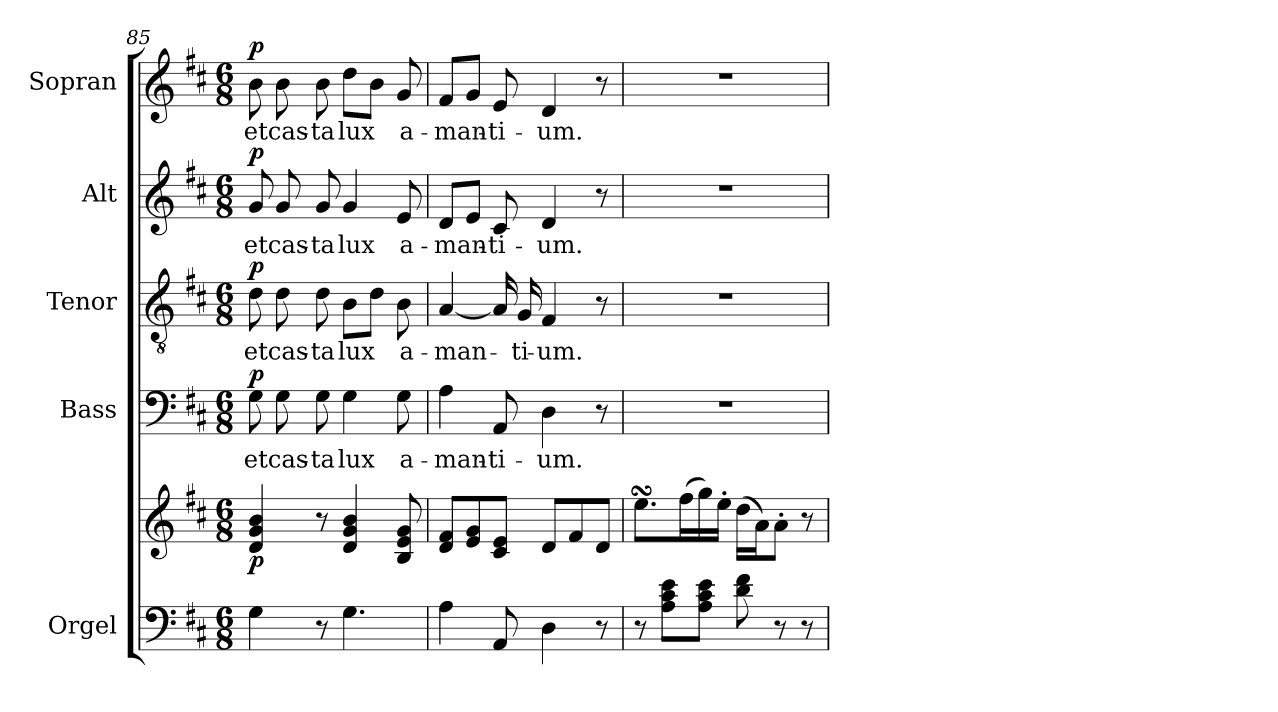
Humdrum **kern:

**kern	**kern	**dynam	**kern	**text	**dynam	**kern	**text	**dynam	**kern	**text	**dynam	**kern	**text	**dynam
*part5	*part5	*part5	*part4	*part4	*part4	*part3	*part3	*part3	*part2	*part2	*part2	*part1	*part1	*part1
*staff6	*staff5	*staff5/6	*staff4	*staff4	*staff4	*staff3	*staff3	*staff3	*staff2	*staff2	*staff2	*staff1	*staff1	*staff1
*I"Orgel	*	*	*I"Bass	*	*	*I"Tenor	*	*	*I"Alt	*	*	*I"Sopran	*	*
*I'Org.	*	*	*I'B.	*	*	*I'T.	*	*	*I'A.	*	*	*I'S.	*	*
*clefF4	*clefG2	*	*clefF4	*	*	*clefGv2	*	*	*clefG2	*	*	*clefG2	*	*
*k[f#c#]	*k[f#c#]	*	*k[f#c#]	*	*	*k[f#c#]	*	*	*k[f#c#]	*	*	*k[f#c#]	*	*
*D:	*D:	*	*D:	*	*	*D:	*	*	*D:	*	*	*D:	*	*
*M6/8	*M6/8	*	*M6/8	*	*	*M6/8	*	*	*M6/8	*	*	*M6/8	*	*
=85	=85	=85	=85	=85	=85	=85	=85	=85	=85	=85	=85	=85	=85	=85
!	!	!LO:DY:b	!	!LO:LY:b	!LO:DY:a	!	!LO:LY:b	!LO:DY:a	!	!LO:LY:b	!LO:DY:a	!	!LO:LY:b	!LO:DY:a
4G\	4d/ 4g/ 4b/	p	8G\	et	p	8d\	et	p	8g/	et	p	8b\	et	p
!	!	!	!	!LO:LY:b	!	!	!LO:LY:b	!	!	!LO:LY:b	!	!	!LO:LY:b	!
.	.	.	8G\	cas-	.	8d\	cas-	.	8g/	cas-	.	8b\	cas-	.
!	!	!	!	!LO:LY:b	!	!	!LO:LY:b	!	!	!LO:LY:b	!	!	!LO:LY:b	!
8r	8r	.	8G\	-ta	.	8d\	-ta	.	8g/	-ta	.	8b\	-ta	.
!	!	!	!	!LO:LY:b	!	!	!LO:LY:b	!	!	!LO:LY:b	!	!	!LO:LY:b	!
4.G\	4d/ 4g/ 4b/	.	4G\	lux	.	8B\L	lux	.	4g/	lux	.	8dd\L	lux	.
.	.	.	.	.	.	8d\J	.	.	.	.	.	8b\J	.	.
!	!	!	!	!LO:LY:b	!	!	!LO:LY:b	!	!	!LO:LY:b	!	!	!LO:LY:b	!
.	8B/ 8e/ 8g/	.	8G\	a-	.	8B\	a-	.	8e/	a-	.	8g/	a-	.
=86	=86	=86	=86	=86	=86	=86	=86	=86	=86	=86	=86	=86	=86	=86
!	!	!	!	!LO:LY:b	!	!	!LO:LY:b	!	!	!LO:LY:b	!	!	!LO:LY:b	!
4A\	8d/ 8f#/L	.	4A\	-man-	.	[4A/	-man-	.	8d/L	-man-	.	8f#/L	-man-	.
.	8e/ 8g/	.	.	.	.	.	.	.	8e/J	.	.	8g/J	.	.
!	!	!	!	!LO:LY:b	!	!	!	!	!	!LO:LY:b	!	!	!LO:LY:b	!
8AA/	8c#/ 8e/J	.	8AA/	-ti-	.	16A/]	.	.	8c#/	-ti-	.	8e/	-ti-	.
!	!	!	!	!	!	!	!LO:LY:b	!	!	!	!	!	!	!
.	.	.	.	.	.	16G/	-ti-	.	.	.	.	.	.	.
!	!	!	!	!LO:LY:b	!	!	!LO:LY:b	!	!	!LO:LY:b	!	!	!LO:LY:b	!
4D\	8d/L	.	4D\	-um.	.	4F#/	-um.	.	4d/	-um.	.	4d/	-um.	.
.	8f#/	.	.	.	.	.	.	.	.	.	.	.	.	.
8r	8d/J	.	8r	.	.	8r	.	.	8r	.	.	8r	.	.
=87	=87	=87	=87	=87	=87	=87	=87	=87	=87	=87	=87	=87	=87	=87
8r	8.eesSSS\L	.	2.r	.	.	2.r	.	.	2.r	.	.	2.r	.	.
8A\ 8c#\ 8e\L	.	.	.	.	.	.	.	.	.	.	.	.	.	.
.	(>16ff#\L	.	.	.	.	.	.	.	.	.	.	.	.	.
8A\ 8c#\ 8e\J	16gg\)	.	.	.	.	.	.	.	.	.	.	.	.	.
.	16ee'>\JJ	.	.	.	.	.	.	.	.	.	.	.	.	.
8d\ 8f#\	(>16dd\LL	.	.	.	.	.	.	.	.	.	.	.	.	.
.	16a\J)	.	.	.	.	.	.	.	.	.	.	.	.	.
8r	8a'>\J	.	.	.	.	.	.	.	.	.	.	.	.	.
8r	8r	.	.	.	.	.	.	.	.	.	.	.	.	.
=	=	=	=	=	=	=	=	=	=	=	=	=	=	=
*-	*-	*-	*-	*-	*-	*-	*-	*-	*-	*-	*-	*-	*-	*-
